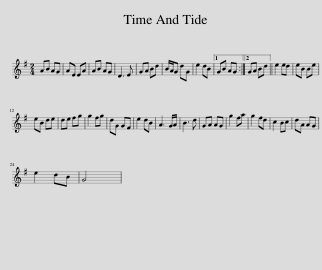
X:1
L:1/8
M:2/4
I:linebreak $
K:G
V:1 treble
V:1
 AB AG | AE EA | AB AG | D3 E | GA Bd | %5
 B/A/G dG | e2 dB |1 GB AG :|2 GA Bd || e2 ed | %10
 eB Be |$ eB de | de fg | g2 fg | dG GF | %15
 e2 dB | A3 G/A/ | B3 d | GA AG | g2 fa | %20
 g2 fd | c2 Bc | dA AG |$ e2 dB | G4 | %25
